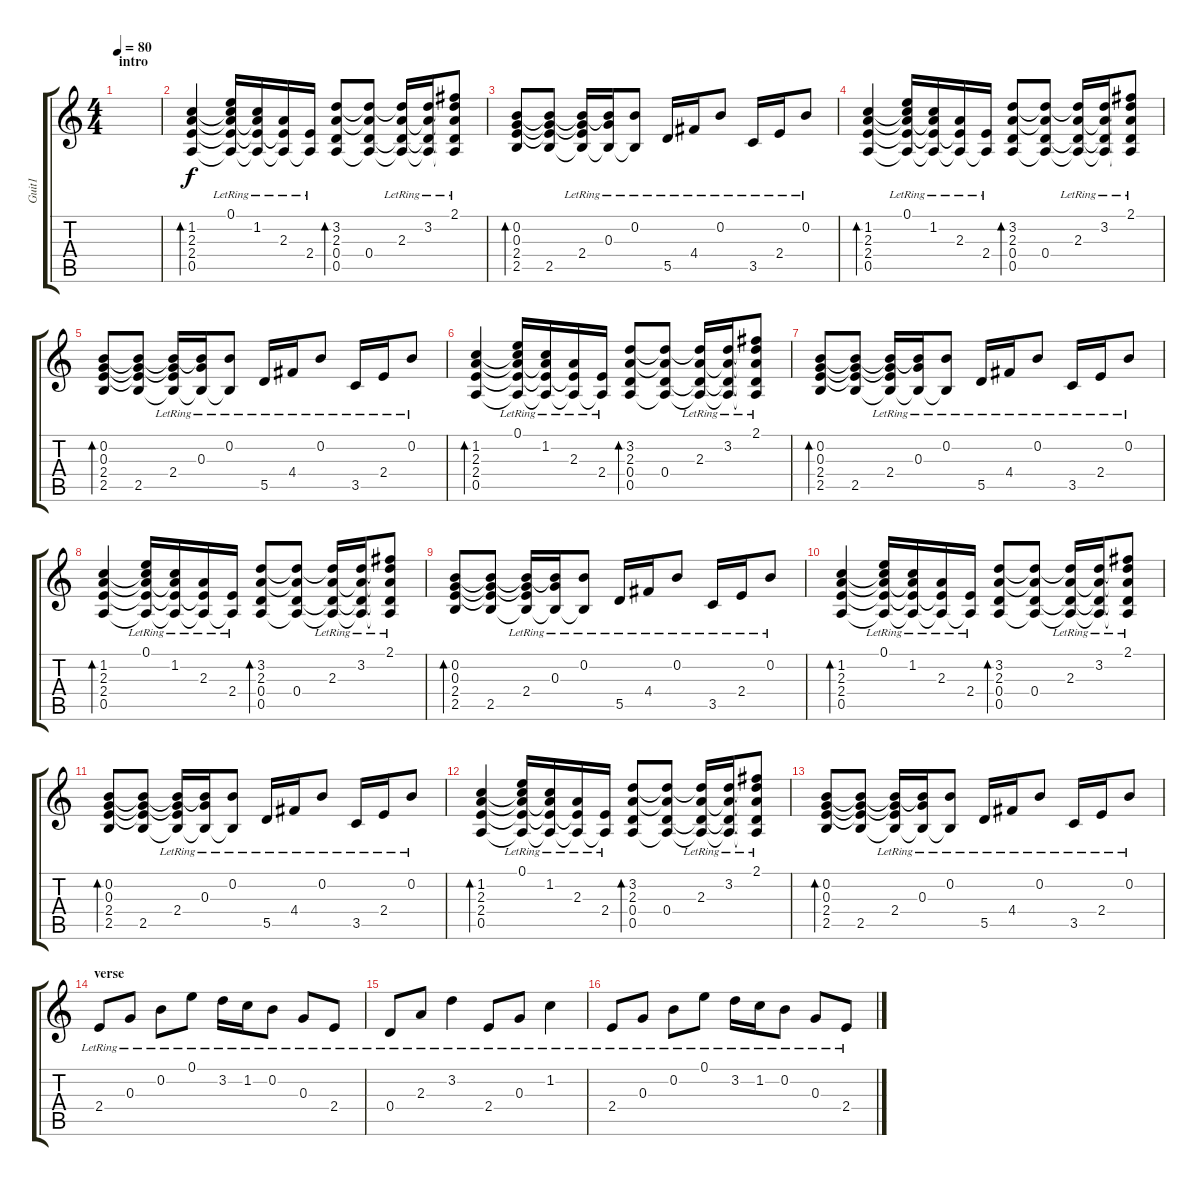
\track ("Guit1" "Guit1") {instrument electricguitarclean}
\staff {score tabs}
\tuning (E4 B3 G3 D3 A2 E2) {hide}
\ts (4 4)
\section ("" "intro")
\tempo 80
\clef g2
\ks c
|
(1.2 2.3 2.4 0.5).4{bd 60} (0.1{lr} 1.2{t} 2.3{t} 2.4{t} 0.5{t}).16 (1.2{lr} 2.3{t} 2.4{t} 0.5{t}).16 (2.3{lr} 2.4{t} 0.5{t}).16 (2.4{lr} 0.5{t}).16 (3.2 2.3 0.4 0.5).8{bd 60} (3.2{t} 2.3{t} 0.4 0.5{t}).8 (3.2{t} 2.3{lr} 0.4{t} 0.5{t}).16 (3.2{lr} 2.3{t} 0.4{t} 0.5{t}).16 (2.1{lr} 3.2{t} 2.3{t} 0.4{t} 0.5{t}).8 |
(0.2 0.3 2.4 2.5).8{bd 60} (0.2{t} 0.3{t} 2.4{t} 2.5).8 (0.2{t} 0.3{t} 2.4{lr} 2.5{t}).16 (0.2{t} 0.3{lr} 2.5{t}).16 (0.2{lr} 2.5{t}).8 5.5{lr}.16 4.4{lr}.16 0.2{lr}.8 3.5{lr}.16 2.4{lr}.16 0.2{lr}.8 |
(1.2 2.3 2.4 0.5).4{bd 60} (0.1{lr} 1.2{t} 2.3{t} 2.4{t} 0.5{t}).16 (1.2{lr} 2.3{t} 2.4{t} 0.5{t}).16 (2.3{lr} 2.4{t} 0.5{t}).16 (2.4{lr} 0.5{t}).16 (3.2 2.3 0.4 0.5).8{bd 60} (3.2{t} 2.3{t} 0.4 0.5{t}).8 (3.2{t} 2.3{lr} 0.4{t} 0.5{t}).16 (3.2{lr} 2.3{t} 0.4{t} 0.5{t}).16 (2.1{lr} 3.2{t} 2.3{t} 0.4{t} 0.5{t}).8 |
(0.2 0.3 2.4 2.5).8{bd 60} (0.2{t} 0.3{t} 2.4{t} 2.5).8 (0.2{t} 0.3{t} 2.4{lr} 2.5{t}).16 (0.2{t} 0.3{lr} 2.5{t}).16 (0.2{lr} 2.5{t}).8 5.5{lr}.16 4.4{lr}.16 0.2{lr}.8 3.5{lr}.16 2.4{lr}.16 0.2{lr}.8 |
(1.2 2.3 2.4 0.5).4{bd 60} (0.1{lr} 1.2{t} 2.3{t} 2.4{t} 0.5{t}).16 (1.2{lr} 2.3{t} 2.4{t} 0.5{t}).16 (2.3{lr} 2.4{t} 0.5{t}).16 (2.4{lr} 0.5{t}).16 (3.2 2.3 0.4 0.5).8{bd 60} (3.2{t} 2.3{t} 0.4 0.5{t}).8 (3.2{t} 2.3{lr} 0.4{t} 0.5{t}).16 (3.2{lr} 2.3{t} 0.4{t} 0.5{t}).16 (2.1{lr} 3.2{t} 2.3{t} 0.4{t} 0.5{t}).8 |
(0.2 0.3 2.4 2.5).8{bd 60} (0.2{t} 0.3{t} 2.4{t} 2.5).8 (0.2{t} 0.3{t} 2.4{lr} 2.5{t}).16 (0.2{t} 0.3{lr} 2.5{t}).16 (0.2{lr} 2.5{t}).8 5.5{lr}.16 4.4{lr}.16 0.2{lr}.8 3.5{lr}.16 2.4{lr}.16 0.2{lr}.8 |
(1.2 2.3 2.4 0.5).4{bd 60} (0.1{lr} 1.2{t} 2.3{t} 2.4{t} 0.5{t}).16 (1.2{lr} 2.3{t} 2.4{t} 0.5{t}).16 (2.3{lr} 2.4{t} 0.5{t}).16 (2.4{lr} 0.5{t}).16 (3.2 2.3 0.4 0.5).8{bd 60} (3.2{t} 2.3{t} 0.4 0.5{t}).8 (3.2{t} 2.3{lr} 0.4{t} 0.5{t}).16 (3.2{lr} 2.3{t} 0.4{t} 0.5{t}).16 (2.1{lr} 3.2{t} 2.3{t} 0.4{t} 0.5{t}).8 |
(0.2 0.3 2.4 2.5).8{bd 60} (0.2{t} 0.3{t} 2.4{t} 2.5).8 (0.2{t} 0.3{t} 2.4{lr} 2.5{t}).16 (0.2{t} 0.3{lr} 2.5{t}).16 (0.2{lr} 2.5{t}).8 5.5{lr}.16 4.4{lr}.16 0.2{lr}.8 3.5{lr}.16 2.4{lr}.16 0.2{lr}.8 |
(1.2 2.3 2.4 0.5).4{bd 60} (0.1{lr} 1.2{t} 2.3{t} 2.4{t} 0.5{t}).16 (1.2{lr} 2.3{t} 2.4{t} 0.5{t}).16 (2.3{lr} 2.4{t} 0.5{t}).16 (2.4{lr} 0.5{t}).16 (3.2 2.3 0.4 0.5).8{bd 60} (3.2{t} 2.3{t} 0.4 0.5{t}).8 (3.2{t} 2.3{lr} 0.4{t} 0.5{t}).16 (3.2{lr} 2.3{t} 0.4{t} 0.5{t}).16 (2.1{lr} 3.2{t} 2.3{t} 0.4{t} 0.5{t}).8 |
(0.2 0.3 2.4 2.5).8{bd 60} (0.2{t} 0.3{t} 2.4{t} 2.5).8 (0.2{t} 0.3{t} 2.4{lr} 2.5{t}).16 (0.2{t} 0.3{lr} 2.5{t}).16 (0.2{lr} 2.5{t}).8 5.5{lr}.16 4.4{lr}.16 0.2{lr}.8 3.5{lr}.16 2.4{lr}.16 0.2{lr}.8 |
(1.2 2.3 2.4 0.5).4{bd 60} (0.1{lr} 1.2{t} 2.3{t} 2.4{t} 0.5{t}).16 (1.2{lr} 2.3{t} 2.4{t} 0.5{t}).16 (2.3{lr} 2.4{t} 0.5{t}).16 (2.4{lr} 0.5{t}).16 (3.2 2.3 0.4 0.5).8{bd 60} (3.2{t} 2.3{t} 0.4 0.5{t}).8 (3.2{t} 2.3{lr} 0.4{t} 0.5{t}).16 (3.2{lr} 2.3{t} 0.4{t} 0.5{t}).16 (2.1{lr} 3.2{t} 2.3{t} 0.4{t} 0.5{t}).8 |
(0.2 0.3 2.4 2.5).8{bd 60} (0.2{t} 0.3{t} 2.4{t} 2.5).8 (0.2{t} 0.3{t} 2.4{lr} 2.5{t}).16 (0.2{t} 0.3{lr} 2.5{t}).16 (0.2{lr} 2.5{t}).8 5.5{lr}.16 4.4{lr}.16 0.2{lr}.8 3.5{lr}.16 2.4{lr}.16 0.2{lr}.8 |
\section ("" "verse")
2.4{lr}.8{dy f} 0.3{lr}.8 0.2{lr}.8 0.1{lr}.8 3.2{lr}.16 1.2{lr}.16 0.2{lr}.8 0.3{lr}.8 2.4{lr}.8 |
0.4{lr}.8 2.3{lr}.8 3.2{lr}.4 2.4{lr}.8 0.3{lr}.8 1.2{lr}.4 |
2.4{lr}.8 0.3{lr}.8 0.2{lr}.8 0.1{lr}.8 3.2{lr}.16 1.2{lr}.16 0.2{lr}.8 0.3{lr}.8 2.4{lr}.8
